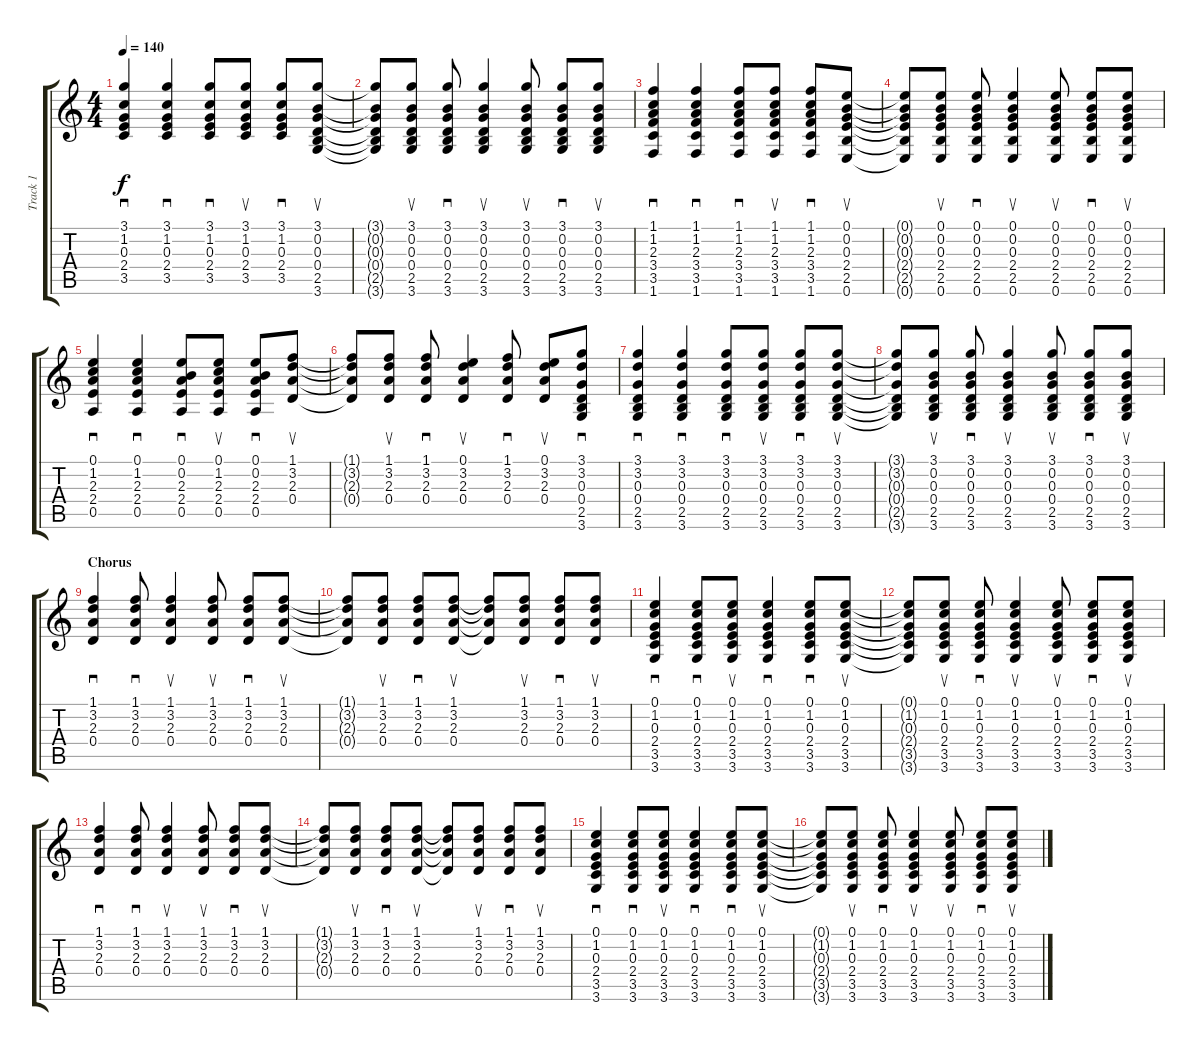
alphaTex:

\track ("Track 1" "Track 1") {instrument acousticguitarsteel}
\staff {score tabs}
\tuning (E4 B3 G3 D3 A2 E2) {hide}
\ts (4 4)
\tempo 140
\clef g2
\ks c
(3.1 1.2 0.3 2.4 3.5).4{sd dy f} (3.1 1.2 0.3 2.4 3.5).4{sd} (3.1 1.2 0.3 2.4 3.5).8{sd} (3.1 1.2 0.3 2.4 3.5).8{su} (3.1 1.2 0.3 2.4 3.5).8{sd} (3.1 0.2 0.3 0.4 2.5 3.6).8{su} |
(3.1{t} 0.2{t} 0.3{t} 0.4{t} 2.5{t} 3.6{t}).8 (3.1 0.2 0.3 0.4 2.5 3.6).8{su} (3.1 0.2 0.3 0.4 2.5 3.6).8{sd} (3.1 0.2 0.3 0.4 2.5 3.6).4{su} (3.1 0.2 0.3 0.4 2.5 3.6).8{su} (3.1 0.2 0.3 0.4 2.5 3.6).8{sd} (3.1 0.2 0.3 0.4 2.5 3.6).8{su} |
(1.1 1.2 2.3 3.4 3.5 1.6).4{sd} (1.1 1.2 2.3 3.4 3.5 1.6).4{sd} (1.1 1.2 2.3 3.4 3.5 1.6).8{sd} (1.1 1.2 2.3 3.4 3.5 1.6).8{su} (1.1 1.2 2.3 3.4 3.5 1.6).8{sd} (0.1 0.2 0.3 2.4 2.5 0.6).8{su} |
(0.1{t} 0.2{t} 0.3{t} 2.4{t} 2.5{t} 0.6{t}).8 (0.1 0.2 0.3 2.4 2.5 0.6).8{su} (0.1 0.2 0.3 2.4 2.5 0.6).8{sd} (0.1 0.2 0.3 2.4 2.5 0.6).4{su} (0.1 0.2 0.3 2.4 2.5 0.6).8{su} (0.1 0.2 0.3 2.4 2.5 0.6).8{sd} (0.1 0.2 0.3 2.4 2.5 0.6).8{su} |
(0.1 1.2 2.3 2.4 0.5).4{sd} (0.1 1.2 2.3 2.4 0.5).4{sd} (0.1 0.2 2.3 2.4 0.5).8{sd} (0.1 1.2 2.3 2.4 0.5).8{su} (0.1 0.2 2.3 2.4 0.5).8{sd} (1.1 3.2 2.3 0.4).8{su} |
(1.1{t} 3.2{t} 2.3{t} 0.4{t}).8 (1.1 3.2 2.3 0.4).8{su} (1.1 3.2 2.3 0.4).8{sd} (0.1 3.2 2.3 0.4).4{su} (1.1 3.2 2.3 0.4).8{sd} (0.1 3.2 2.3 0.4).8{su} (3.1 3.2 0.3 0.4 2.5 3.6).8{sd} |
(3.1 3.2 0.3 0.4 2.5 3.6).4{sd} (3.1 3.2 0.3 0.4 2.5 3.6).4{sd} (3.1 3.2 0.3 0.4 2.5 3.6).8{sd} (3.1 3.2 0.3 0.4 2.5 3.6).8{su} (3.1 3.2 0.3 0.4 2.5 3.6).8{sd} (3.1 3.2 0.3 0.4 2.5 3.6).8{su} |
(3.1{t} 3.2{t} 0.3{t} 0.4{t} 2.5{t} 3.6{t}).8 (3.1 0.2 0.3 0.4 2.5 3.6).8{su} (3.1 0.2 0.3 0.4 2.5 3.6).8{sd} (3.1 0.2 0.3 0.4 2.5 3.6).4{su} (3.1 0.2 0.3 0.4 2.5 3.6).8{su} (3.1 0.2 0.3 0.4 2.5 3.6).8{sd} (3.1 0.2 0.3 0.4 2.5 3.6).8{su} |
\section ("" "Chorus")
(1.1 3.2 2.3 0.4).4{sd} (1.1 3.2 2.3 0.4).8{sd} (1.1 3.2 2.3 0.4).4{su} (1.1 3.2 2.3 0.4).8{su} (1.1 3.2 2.3 0.4).8{sd} (1.1 3.2 2.3 0.4).8{su} |
(1.1{t} 3.2{t} 2.3{t} 0.4{t}).8 (1.1 3.2 2.3 0.4).8{su} (1.1 3.2 2.3 0.4).8{sd} (1.1 3.2 2.3 0.4).8{su} (1.1{t} 3.2{t} 2.3{t} 0.4{t}).8 (1.1 3.2 2.3 0.4).8{su} (1.1 3.2 2.3 0.4).8{sd} (1.1 3.2 2.3 0.4).8{su} |
(0.1 1.2 0.3 2.4 3.5 3.6).4{sd} (0.1 1.2 0.3 2.4 3.5 3.6).8{sd} (0.1 1.2 0.3 2.4 3.5 3.6).8{su} (0.1 1.2 0.3 2.4 3.5 3.6).4{sd} (0.1 1.2 0.3 2.4 3.5 3.6).8{sd} (0.1 1.2 0.3 2.4 3.5 3.6).8{su} |
(0.1{t} 1.2{t} 0.3{t} 2.4{t} 3.5{t} 3.6{t}).8 (0.1 1.2 0.3 2.4 3.5 3.6).8{su} (0.1 1.2 0.3 2.4 3.5 3.6).8{sd} (0.1 1.2 0.3 2.4 3.5 3.6).4{su} (0.1 1.2 0.3 2.4 3.5 3.6).8{su} (0.1 1.2 0.3 2.4 3.5 3.6).8{sd} (0.1 1.2 0.3 2.4 3.5 3.6).8{su} |
(1.1 3.2 2.3 0.4).4{sd} (1.1 3.2 2.3 0.4).8{sd} (1.1 3.2 2.3 0.4).4{su} (1.1 3.2 2.3 0.4).8{su} (1.1 3.2 2.3 0.4).8{sd} (1.1 3.2 2.3 0.4).8{su} |
(1.1{t} 3.2{t} 2.3{t} 0.4{t}).8 (1.1 3.2 2.3 0.4).8{su} (1.1 3.2 2.3 0.4).8{sd} (1.1 3.2 2.3 0.4).8{su} (1.1{t} 3.2{t} 2.3{t} 0.4{t}).8 (1.1 3.2 2.3 0.4).8{su} (1.1 3.2 2.3 0.4).8{sd} (1.1 3.2 2.3 0.4).8{su} |
(0.1 1.2 0.3 2.4 3.5 3.6).4{sd} (0.1 1.2 0.3 2.4 3.5 3.6).8{sd} (0.1 1.2 0.3 2.4 3.5 3.6).8{su} (0.1 1.2 0.3 2.4 3.5 3.6).4{sd} (0.1 1.2 0.3 2.4 3.5 3.6).8{sd} (0.1 1.2 0.3 2.4 3.5 3.6).8{su} |
(0.1{t} 1.2{t} 0.3{t} 2.4{t} 3.5{t} 3.6{t}).8 (0.1 1.2 0.3 2.4 3.5 3.6).8{su} (0.1 1.2 0.3 2.4 3.5 3.6).8{sd} (0.1 1.2 0.3 2.4 3.5 3.6).4{su} (0.1 1.2 0.3 2.4 3.5 3.6).8{su} (0.1 1.2 0.3 2.4 3.5 3.6).8{sd} (0.1 1.2 0.3 2.4 3.5 3.6).8{su}
